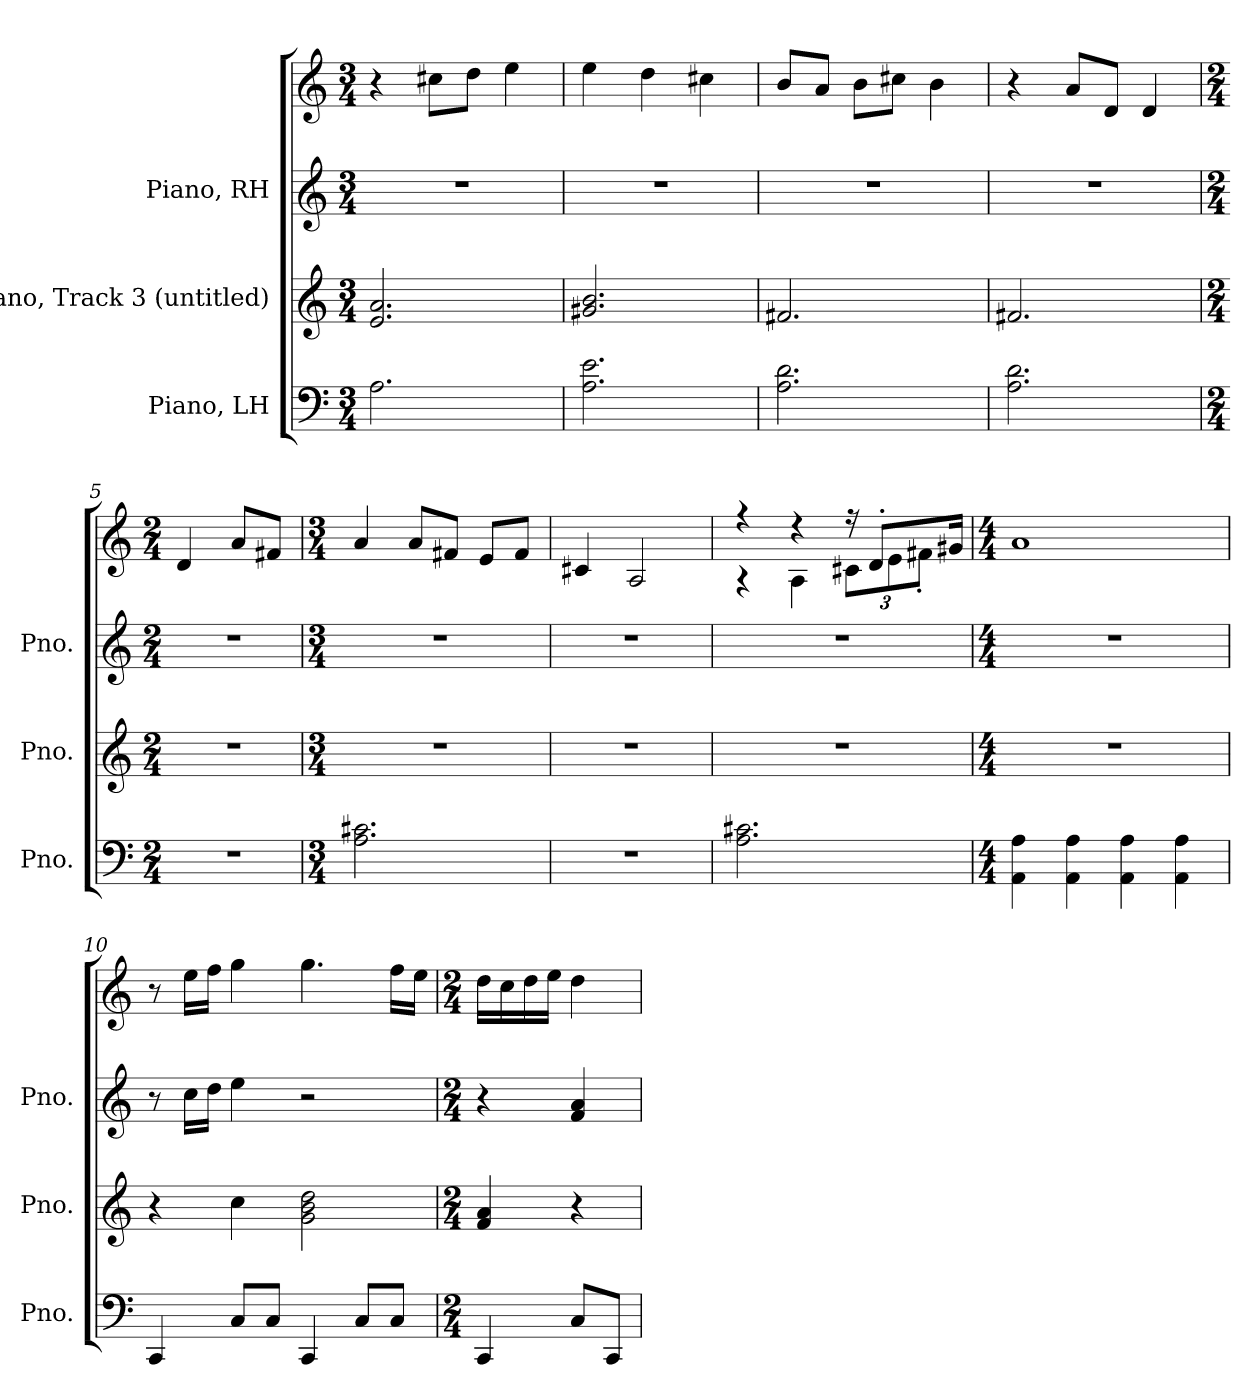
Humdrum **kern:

**kern	**kern	**kern	**kern
*part3	*part2	*part1	*part1
*staff4	*staff3	*staff2	*staff1
*I"Piano, LH	*I"Piano, Track 3 (untitled)	*I"Piano, RH	*
*I'Pno.	*I'Pno.	*I'Pno.	*
*clefF4	*clefG2	*clefG2	*clefG2
*k[]	*k[]	*k[]	*k[]
*M3/4	*M3/4	*M3/4	*M3/4
*MM100	*MM100	*MM100	*MM100
=1	=1	=1	=1
2.A\	2.e/ 2.a/	2.r	4r
.	.	.	8cc#X\L
.	.	.	8dd\J
.	.	.	4ee\
=2	=2	=2	=2
2.A\ 2.e\	2.g#X/ 2.b/	2.r	4ee\
.	.	.	4dd\
.	.	.	4cc#X\
=3	=3	=3	=3
2.A\ 2.d\	2.f#X/	2.r	8b/L
.	.	.	8a/J
.	.	.	8b\L
.	.	.	8cc#X\J
.	.	.	4b\
=4	=4	=4	=4
2.A\ 2.d\	2.f#X/	2.r	4r
.	.	.	8a/L
.	.	.	8d/J
.	.	.	4d/
!!LO:LB:g=z
=5	=5	=5	=5
*M2/4	*M2/4	*M2/4	*M2/4
2r	2r	2r	4d/
.	.	.	8a/L
.	.	.	8f#X/J
=6	=6	=6	=6
*M3/4	*M3/4	*M3/4	*M3/4
2.A\ 2.c#X\	2.r	2.r	4a/
.	.	.	8a/L
.	.	.	8f#X/J
.	.	.	8e/L
.	.	.	8f#/J
=7	=7	=7	=7
2.r	2.r	2.r	4c#X/
.	.	.	2A/
=8	=8	=8	=8
*	*	*	*^
2.A\ 2.c#X\	2.r	2.r	4r	4r
.	.	.	4r	4A\
*	*	*	*	*Xbrackettup
.	.	.	16r	12c#X\L
.	.	.	8d'/L	.
.	.	.	.	12e\
.	.	.	.	12f#X'\J
.	.	.	16g#X/Jk	.
*	*	*	*v	*v
=9	=9	=9	=9
*M4/4	*M4/4	*M4/4	*M4/4
4AA\ 4A\	1r	1r	1a
4AA\ 4A\	.	.	.
4AA\ 4A\	.	.	.
4AA\ 4A\	.	.	.
!!LO:LB:g=z
=10	=10	=10	=10
4CC/	4r	8r	8r
.	.	16cc\LL	16ee\LL
.	.	16dd\JJ	16ff\JJ
8C/L	4cc\	4ee\	4gg\
8C/J	.	.	.
4CC/	2g\ 2b\ 2dd\	2r	4.gg\
8C/L	.	.	.
8C/J	.	.	16ff\LL
.	.	.	16ee\JJ
=11	=11	=11	=11
*M2/4	*M2/4	*M2/4	*M2/4
4CC/	4f/ 4a/	4r	16dd\LL
.	.	.	16cc\
.	.	.	16dd\
.	.	.	16ee\JJ
8C/L	4r	4f/ 4a/	4dd\
8CC/J	.	.	.
=	=	=	=
*-	*-	*-	*-
